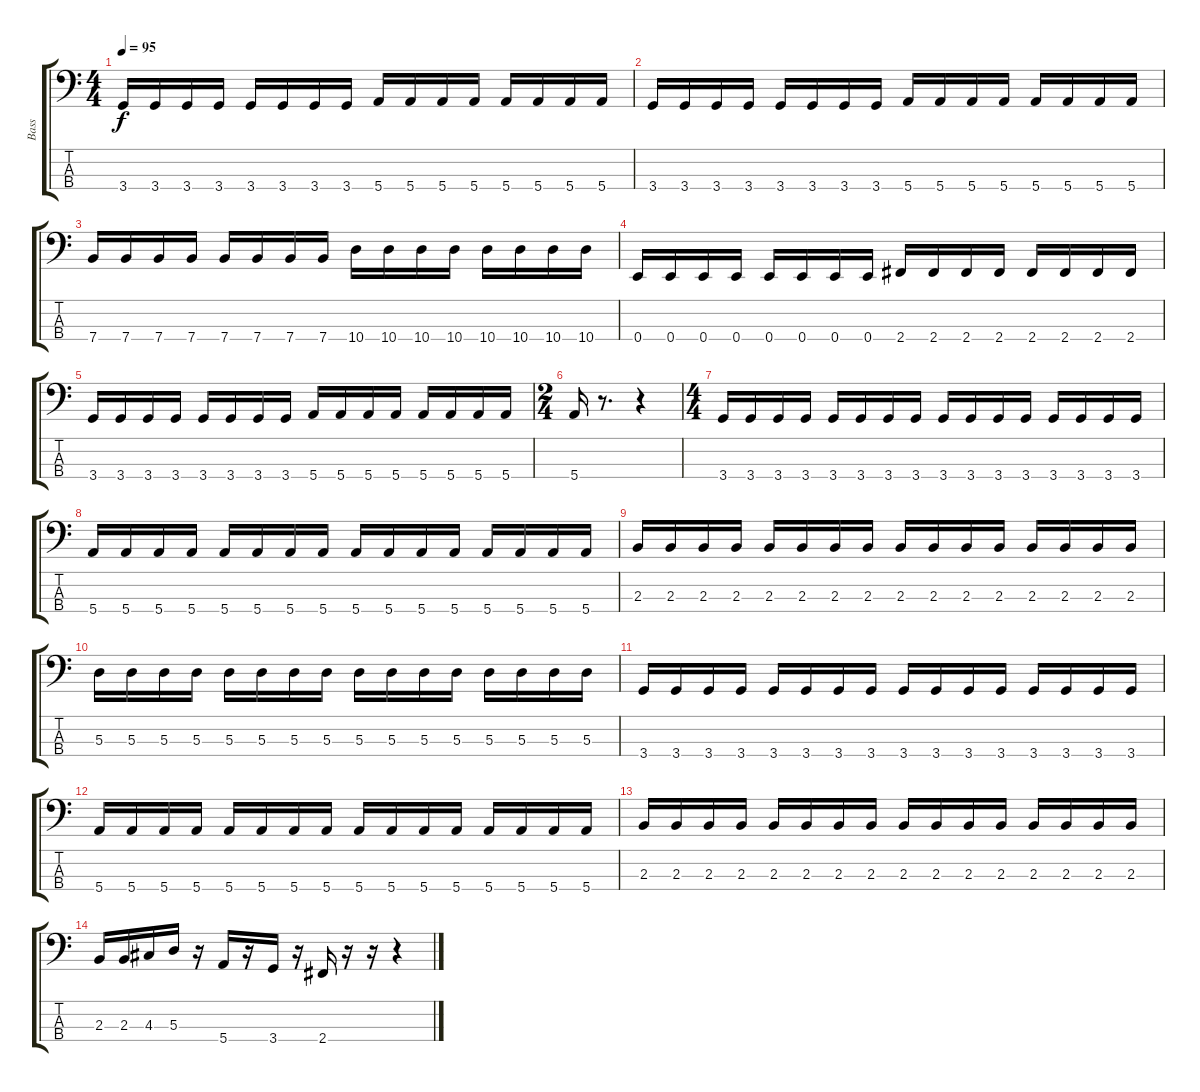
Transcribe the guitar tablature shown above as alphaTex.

\track ("Bass" "Bass") {instrument electricbasspick}
\staff {score tabs}
\tuning (G2 D2 A1 E1) {hide}
\ts (4 4)
\tempo 95
\clef f4
\ks c
3.4.16{dy f} 3.4.16 3.4.16 3.4.16 3.4.16 3.4.16 3.4.16 3.4.16 5.4.16 5.4.16 5.4.16 5.4.16 5.4.16 5.4.16 5.4.16 5.4.16 |
3.4.16 3.4.16 3.4.16 3.4.16 3.4.16 3.4.16 3.4.16 3.4.16 5.4.16 5.4.16 5.4.16 5.4.16 5.4.16 5.4.16 5.4.16 5.4.16 |
7.4.16 7.4.16 7.4.16 7.4.16 7.4.16 7.4.16 7.4.16 7.4.16 10.4.16 10.4.16 10.4.16 10.4.16 10.4.16 10.4.16 10.4.16 10.4.16 |
0.4.16 0.4.16 0.4.16 0.4.16 0.4.16 0.4.16 0.4.16 0.4.16 2.4.16 2.4.16 2.4.16 2.4.16 2.4.16 2.4.16 2.4.16 2.4.16 |
3.4.16 3.4.16 3.4.16 3.4.16 3.4.16 3.4.16 3.4.16 3.4.16 5.4.16 5.4.16 5.4.16 5.4.16 5.4.16 5.4.16 5.4.16 5.4.16 |
\ts (2 4)
5.4.16 r.8{d} r.4 |
\ts (4 4)
3.4.16 3.4.16 3.4.16 3.4.16 3.4.16 3.4.16 3.4.16 3.4.16 3.4.16 3.4.16 3.4.16 3.4.16 3.4.16 3.4.16 3.4.16 3.4.16 |
5.4.16 5.4.16 5.4.16 5.4.16 5.4.16 5.4.16 5.4.16 5.4.16 5.4.16 5.4.16 5.4.16 5.4.16 5.4.16 5.4.16 5.4.16 5.4.16 |
2.3.16 2.3.16 2.3.16 2.3.16 2.3.16 2.3.16 2.3.16 2.3.16 2.3.16 2.3.16 2.3.16 2.3.16 2.3.16 2.3.16 2.3.16 2.3.16 |
5.3.16 5.3.16 5.3.16 5.3.16 5.3.16 5.3.16 5.3.16 5.3.16 5.3.16 5.3.16 5.3.16 5.3.16 5.3.16 5.3.16 5.3.16 5.3.16 |
3.4.16 3.4.16 3.4.16 3.4.16 3.4.16 3.4.16 3.4.16 3.4.16 3.4.16 3.4.16 3.4.16 3.4.16 3.4.16 3.4.16 3.4.16 3.4.16 |
5.4.16 5.4.16 5.4.16 5.4.16 5.4.16 5.4.16 5.4.16 5.4.16 5.4.16 5.4.16 5.4.16 5.4.16 5.4.16 5.4.16 5.4.16 5.4.16 |
2.3.16 2.3.16 2.3.16 2.3.16 2.3.16 2.3.16 2.3.16 2.3.16 2.3.16 2.3.16 2.3.16 2.3.16 2.3.16 2.3.16 2.3.16 2.3.16 |
2.3.16 2.3.16 4.3.16 5.3.16 r.16 5.4.16 r.16 3.4.16 r.16 2.4.16 r.16 r.16 r.4
